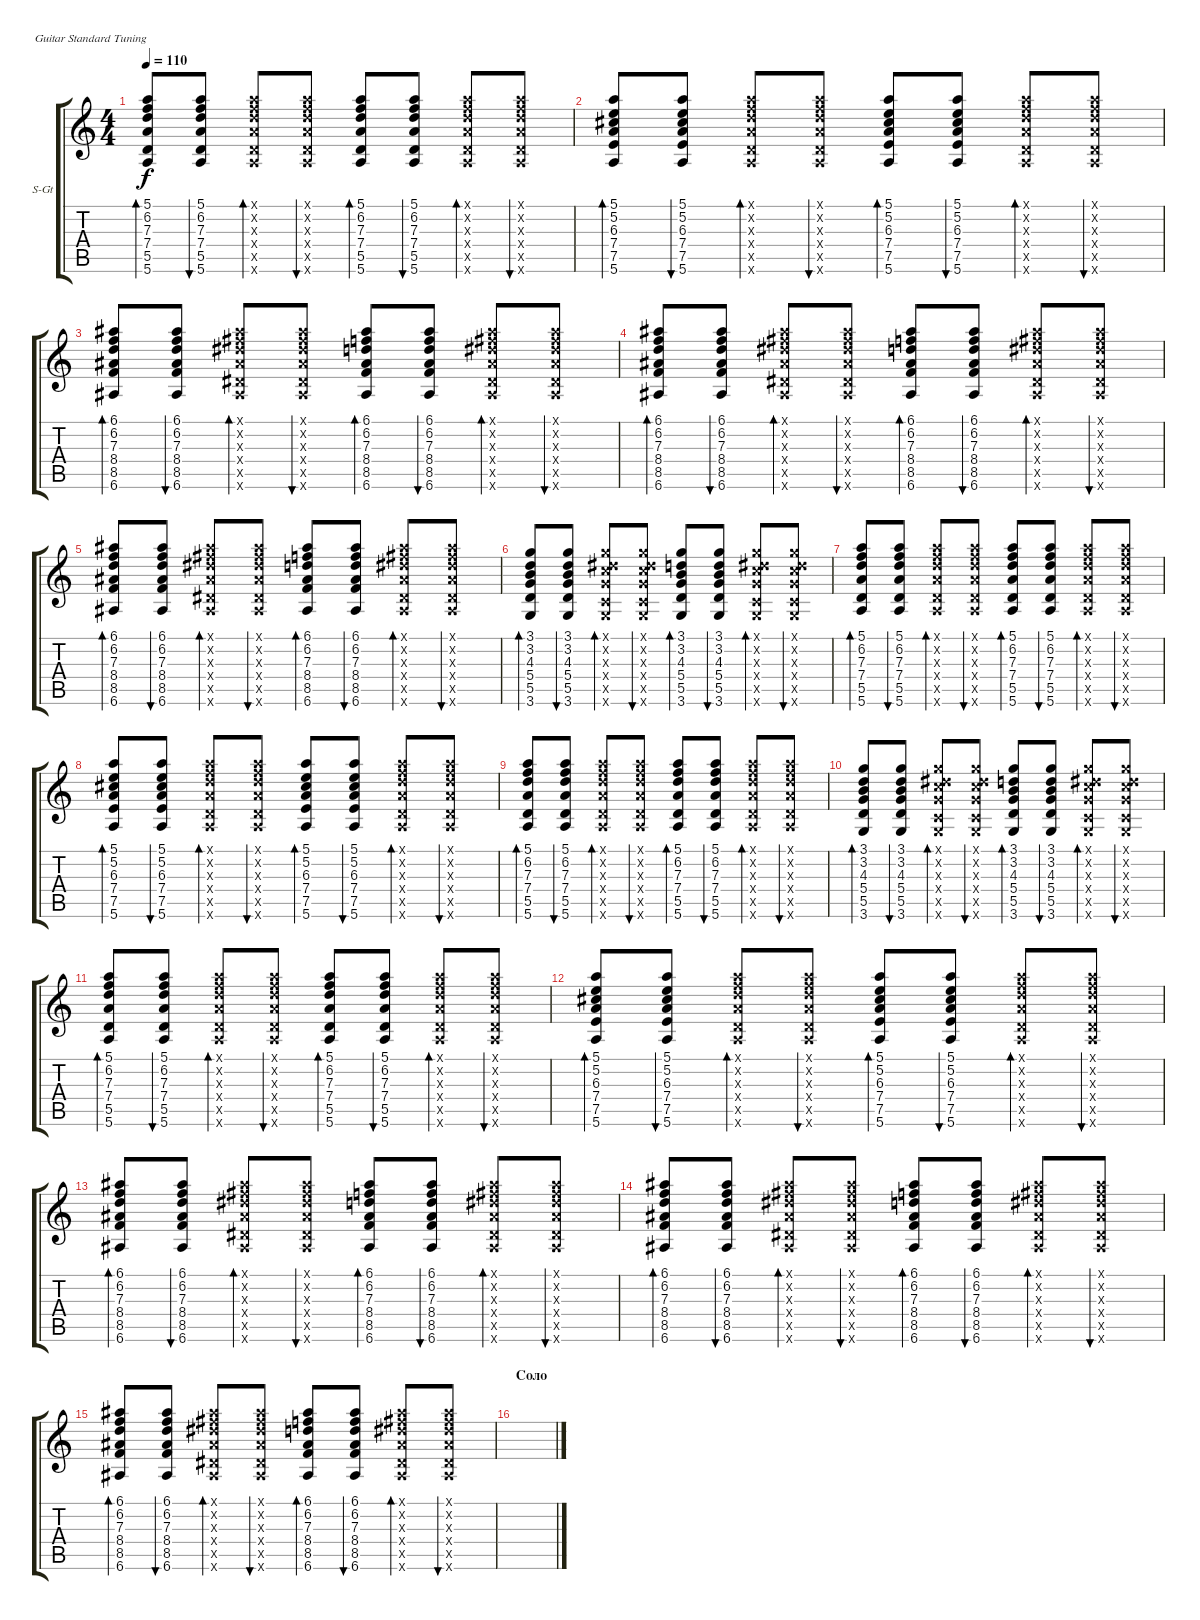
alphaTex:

\defaultSystemsLayout 4
\bracketExtendMode groupsimilarinstruments
\firstSystemTrackNameOrientation horizontal
\otherSystemsTrackNameOrientation horizontal
\track ("В. Бутусов (гитара)" "S-Gt") {instrument acousticguitarsteel}
\staff {score tabs}
\tuning (E4 B3 G3 D3 A2 E2)
\ts (4 4)
\tempo 110
\clef g2
\ks c
(5.6 5.5 7.4 7.3 6.2 5.1).8{bd 41 dy f} (5.6 5.5 7.4 7.3 6.2 5.1).8{bu 42} (5.6{x} 5.5{x} 7.4{x} 7.3{x} 6.2{x} 5.1{x}).8{bd 51} (5.6{x} 5.5{x} 7.4{x} 7.3{x} 6.2{x} 5.1{x}).8{bu 47} (5.6 5.5 7.4 7.3 6.2 5.1).8{bd 41} (5.6 5.5 7.4 7.3 6.2 5.1).8{bu 42} (5.6{x} 5.5{x} 7.4{x} 7.3{x} 6.2{x} 5.1{x}).8{bd 51} (5.6{x} 5.5{x} 7.4{x} 7.3{x} 6.2{x} 5.1{x}).8{bu 47} |
(5.6 7.5 7.4 6.3 5.2 5.1).8{bd 41} (5.6 7.5 7.4 6.3 5.2 5.1).8{bu 42} (5.6{x} 5.5{x} 7.4{x} 7.3{x} 6.2{x} 5.1{x}).8{bd 51} (5.6{x} 5.5{x} 7.4{x} 7.3{x} 6.2{x} 5.1{x}).8{bu 47} (5.6 7.5 7.4 6.3 5.2 5.1).8{bd 41} (5.6 7.5 7.4 6.3 5.2 5.1).8{bu 42} (5.6{x} 5.5{x} 7.4{x} 7.3{x} 6.2{x} 5.1{x}).8{bd 51} (5.6{x} 5.5{x} 7.4{x} 7.3{x} 6.2{x} 5.1{x}).8{bu 47} |
(6.6 8.5 8.4 7.3 6.2 6.1).8{bd 41} (6.6 8.5 8.4 7.3 6.2 6.1).8{bu 42} (6.6{x} 6.5{x} 8.4{x} 8.3{x} 7.2{x} 6.1{x}).8{bd 51} (6.6{x} 6.5{x} 8.4{x} 8.3{x} 7.2{x} 6.1{x}).8{bu 47} (6.6 8.5 8.4 7.3 6.2 6.1).8{bd 41} (6.6 8.5 8.4 7.3 6.2 6.1).8{bu 42} (6.6{x} 6.5{x} 8.4{x} 8.3{x} 7.2{x} 6.1{x}).8{bd 51} (6.6{x} 6.5{x} 8.4{x} 8.3{x} 7.2{x} 6.1{x}).8{bu 47} |
(6.6 8.5 8.4 7.3 6.2 6.1).8{bd 41} (6.6 8.5 8.4 7.3 6.2 6.1).8{bu 42} (6.6{x} 6.5{x} 8.4{x} 8.3{x} 7.2{x} 6.1{x}).8{bd 51} (6.6{x} 6.5{x} 8.4{x} 8.3{x} 7.2{x} 6.1{x}).8{bu 47} (6.6 8.5 8.4 7.3 6.2 6.1).8{bd 41} (6.6 8.5 8.4 7.3 6.2 6.1).8{bu 42} (6.6{x} 6.5{x} 8.4{x} 8.3{x} 7.2{x} 6.1{x}).8{bd 51} (6.6{x} 6.5{x} 8.4{x} 8.3{x} 7.2{x} 6.1{x}).8{bu 47} |
(6.6 8.5 8.4 7.3 6.2 6.1).8{bd 41} (6.6 8.5 8.4 7.3 6.2 6.1).8{bu 42} (6.6{x} 6.5{x} 8.4{x} 8.3{x} 7.2{x} 6.1{x}).8{bd 51} (6.6{x} 6.5{x} 8.4{x} 8.3{x} 7.2{x} 6.1{x}).8{bu 47} (6.6 8.5 8.4 7.3 6.2 6.1).8{bd 41} (6.6 8.5 8.4 7.3 6.2 6.1).8{bu 42} (6.6{x} 6.5{x} 8.4{x} 8.3{x} 7.2{x} 6.1{x}).8{bd 51} (6.6{x} 6.5{x} 8.4{x} 8.3{x} 7.2{x} 6.1{x}).8{bu 47} |
(3.6 5.5 5.4 4.3 3.2 3.1).8{bd 41} (3.6 5.5 5.4 4.3 3.2 3.1).8{bu 42} (3.6{x} 3.5{x} 5.4{x} 5.3{x} 4.2{x} 3.1{x}).8{bd 51} (3.6{x} 3.5{x} 5.4{x} 5.3{x} 4.2{x} 3.1{x}).8{bu 47} (3.6 5.5 5.4 4.3 3.2 3.1).8{bd 41} (3.6 5.5 5.4 4.3 3.2 3.1).8{bu 42} (3.6{x} 3.5{x} 5.4{x} 5.3{x} 4.2{x} 3.1{x}).8{bd 51} (3.6{x} 3.5{x} 5.4{x} 5.3{x} 4.2{x} 3.1{x}).8{bu 47} |
(5.6 5.5 7.4 7.3 6.2 5.1).8{bd 41} (5.6 5.5 7.4 7.3 6.2 5.1).8{bu 42} (5.6{x} 5.5{x} 7.4{x} 7.3{x} 6.2{x} 5.1{x}).8{bd 51} (5.6{x} 5.5{x} 7.4{x} 7.3{x} 6.2{x} 5.1{x}).8{bu 47} (5.6 5.5 7.4 7.3 6.2 5.1).8{bd 41} (5.6 5.5 7.4 7.3 6.2 5.1).8{bu 42} (5.6{x} 5.5{x} 7.4{x} 7.3{x} 6.2{x} 5.1{x}).8{bd 51} (5.6{x} 5.5{x} 7.4{x} 7.3{x} 6.2{x} 5.1{x}).8{bu 47} |
(5.6 7.5 7.4 6.3 5.2 5.1).8{bd 41} (5.6 7.5 7.4 6.3 5.2 5.1).8{bu 42} (5.6{x} 5.5{x} 7.4{x} 7.3{x} 6.2{x} 5.1{x}).8{bd 51} (5.6{x} 5.5{x} 7.4{x} 7.3{x} 6.2{x} 5.1{x}).8{bu 47} (5.6 7.5 7.4 6.3 5.2 5.1).8{bd 41} (5.6 7.5 7.4 6.3 5.2 5.1).8{bu 42} (5.6{x} 5.5{x} 7.4{x} 7.3{x} 6.2{x} 5.1{x}).8{bd 51} (5.6{x} 5.5{x} 7.4{x} 7.3{x} 6.2{x} 5.1{x}).8{bu 47} |
(5.6 5.5 7.4 7.3 6.2 5.1).8{bd 41} (5.6 5.5 7.4 7.3 6.2 5.1).8{bu 42} (5.6{x} 5.5{x} 7.4{x} 7.3{x} 6.2{x} 5.1{x}).8{bd 51} (5.6{x} 5.5{x} 7.4{x} 7.3{x} 6.2{x} 5.1{x}).8{bu 47} (5.6 5.5 7.4 7.3 6.2 5.1).8{bd 41} (5.6 5.5 7.4 7.3 6.2 5.1).8{bu 42} (5.6{x} 5.5{x} 7.4{x} 7.3{x} 6.2{x} 5.1{x}).8{bd 51} (5.6{x} 5.5{x} 7.4{x} 7.3{x} 6.2{x} 5.1{x}).8{bu 47} |
(3.6 5.5 5.4 4.3 3.2 3.1).8{bd 41} (3.6 5.5 5.4 4.3 3.2 3.1).8{bu 42} (3.6{x} 3.5{x} 5.4{x} 5.3{x} 4.2{x} 3.1{x}).8{bd 51} (3.6{x} 3.5{x} 5.4{x} 5.3{x} 4.2{x} 3.1{x}).8{bu 47} (3.6 5.5 5.4 4.3 3.2 3.1).8{bd 41} (3.6 5.5 5.4 4.3 3.2 3.1).8{bu 42} (3.6{x} 3.5{x} 5.4{x} 5.3{x} 4.2{x} 3.1{x}).8{bd 51} (3.6{x} 3.5{x} 5.4{x} 5.3{x} 4.2{x} 3.1{x}).8{bu 47} |
(5.6 5.5 7.4 7.3 6.2 5.1).8{bd 41} (5.6 5.5 7.4 7.3 6.2 5.1).8{bu 42} (5.6{x} 5.5{x} 7.4{x} 7.3{x} 6.2{x} 5.1{x}).8{bd 51} (5.6{x} 5.5{x} 7.4{x} 7.3{x} 6.2{x} 5.1{x}).8{bu 47} (5.6 5.5 7.4 7.3 6.2 5.1).8{bd 41} (5.6 5.5 7.4 7.3 6.2 5.1).8{bu 42} (5.6{x} 5.5{x} 7.4{x} 7.3{x} 6.2{x} 5.1{x}).8{bd 51} (5.6{x} 5.5{x} 7.4{x} 7.3{x} 6.2{x} 5.1{x}).8{bu 47} |
(5.6 7.5 7.4 6.3 5.2 5.1).8{bd 41} (5.6 7.5 7.4 6.3 5.2 5.1).8{bu 42} (5.6{x} 5.5{x} 7.4{x} 7.3{x} 6.2{x} 5.1{x}).8{bd 51} (5.6{x} 5.5{x} 7.4{x} 7.3{x} 6.2{x} 5.1{x}).8{bu 47} (5.6 7.5 7.4 6.3 5.2 5.1).8{bd 41} (5.6 7.5 7.4 6.3 5.2 5.1).8{bu 42} (5.6{x} 5.5{x} 7.4{x} 7.3{x} 6.2{x} 5.1{x}).8{bd 51} (5.6{x} 5.5{x} 7.4{x} 7.3{x} 6.2{x} 5.1{x}).8{bu 47} |
(6.6 8.5 8.4 7.3 6.2 6.1).8{bd 41} (6.6 8.5 8.4 7.3 6.2 6.1).8{bu 42} (6.6{x} 6.5{x} 8.4{x} 8.3{x} 7.2{x} 6.1{x}).8{bd 51} (6.6{x} 6.5{x} 8.4{x} 8.3{x} 7.2{x} 6.1{x}).8{bu 47} (6.6 8.5 8.4 7.3 6.2 6.1).8{bd 41} (6.6 8.5 8.4 7.3 6.2 6.1).8{bu 42} (6.6{x} 6.5{x} 8.4{x} 8.3{x} 7.2{x} 6.1{x}).8{bd 51} (6.6{x} 6.5{x} 8.4{x} 8.3{x} 7.2{x} 6.1{x}).8{bu 47} |
(6.6 8.5 8.4 7.3 6.2 6.1).8{bd 41} (6.6 8.5 8.4 7.3 6.2 6.1).8{bu 42} (6.6{x} 6.5{x} 8.4{x} 8.3{x} 7.2{x} 6.1{x}).8{bd 51} (6.6{x} 6.5{x} 8.4{x} 8.3{x} 7.2{x} 6.1{x}).8{bu 47} (6.6 8.5 8.4 7.3 6.2 6.1).8{bd 41} (6.6 8.5 8.4 7.3 6.2 6.1).8{bu 42} (6.6{x} 6.5{x} 8.4{x} 8.3{x} 7.2{x} 6.1{x}).8{bd 51} (6.6{x} 6.5{x} 8.4{x} 8.3{x} 7.2{x} 6.1{x}).8{bu 47} |
(6.6 8.5 8.4 7.3 6.2 6.1).8{bd 41} (6.6 8.5 8.4 7.3 6.2 6.1).8{bu 42} (6.6{x} 6.5{x} 8.4{x} 8.3{x} 7.2{x} 6.1{x}).8{bd 51} (6.6{x} 6.5{x} 8.4{x} 8.3{x} 7.2{x} 6.1{x}).8{bu 47} (6.6 8.5 8.4 7.3 6.2 6.1).8{bd 41} (6.6 8.5 8.4 7.3 6.2 6.1).8{bu 42} (6.6{x} 6.5{x} 8.4{x} 8.3{x} 7.2{x} 6.1{x}).8{bd 51} (6.6{x} 6.5{x} 8.4{x} 8.3{x} 7.2{x} 6.1{x}).8{bu 47} |
\section ("" "Соло")
